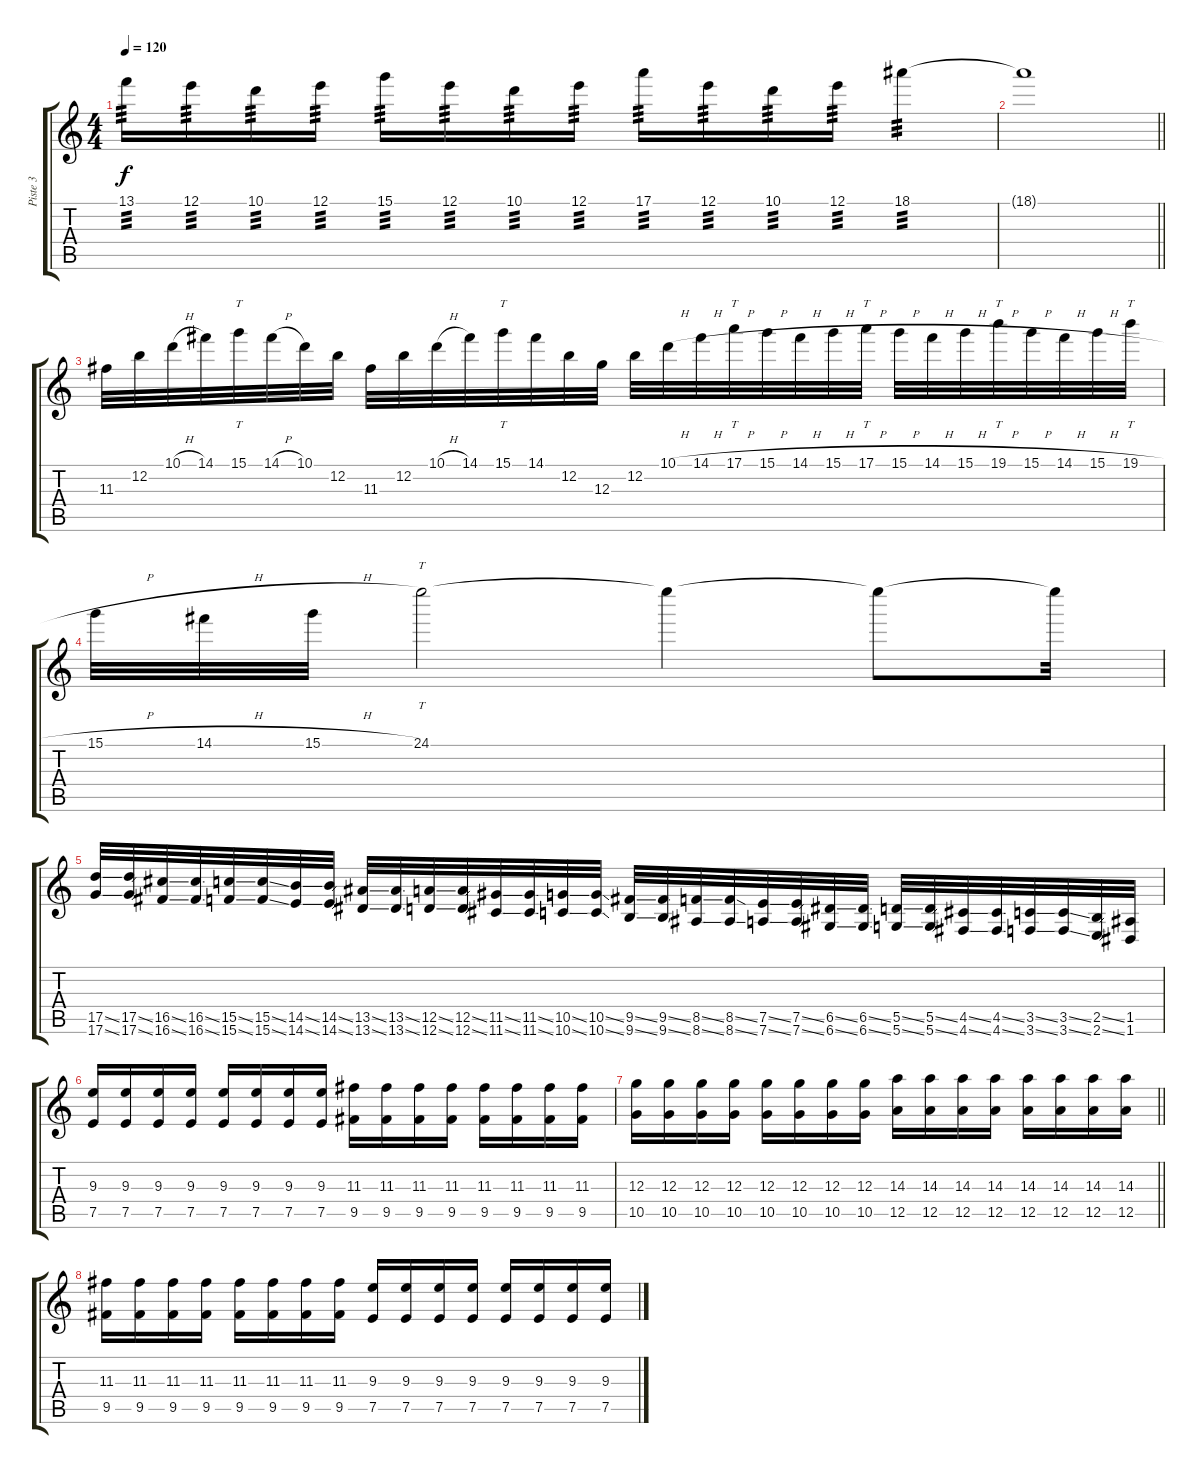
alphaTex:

\track ("Piste 3" "Piste 3") {instrument distortionguitar}
\staff {score tabs}
\tuning (E4 B3 G3 D3 A2 D2) {hide}
\ts (4 4)
\tempo 120
\clef g2
\ks c
13.1.16{tp 3 dy f} 12.1.16{tp 3} 10.1.16{tp 3} 12.1.16{tp 3} 15.1.16{tp 3} 12.1.16{tp 3} 10.1.16{tp 3} 12.1.16{tp 3} 17.1.16{tp 3} 12.1.16{tp 3} 10.1.16{tp 3} 12.1.16{tp 3} 18.1.4{tp 3} |
\barLineRight lightlight
18.1{t}.1 |
11.3.32 12.2.32 10.1{h}.32 14.1.32 15.1.32{tt} 14.1{h}.32 10.1.32 12.2.32 11.3.32 12.2.32 10.1{h}.32 14.1.32 15.1.32{tt} 14.1.32 12.2.32 12.3.32 12.2.32 10.1{h}.32 14.1{h}.32 17.1{h}.32{tt} 15.1{h}.32 14.1{h}.32 15.1{h}.32 17.1{h}.32{tt} 15.1{h}.32 14.1{h}.32 15.1{h}.32 19.1{h}.32{tt} 15.1{h}.32 14.1{h}.32 15.1{h}.32 19.1{h}.32{tt} |
15.1{h}.32 14.1{h}.32 15.1{h}.32 24.1.2{tt} 24.1{t}.4 24.1{t}.8 24.1{t}.32 |
(17.5{ss} 17.6{ss}).32 (17.5{ss} 17.6{ss}).32 (16.5{ss} 16.6{ss}).32 (16.5{ss} 16.6{ss}).32 (15.5{ss} 15.6{ss}).32 (15.5{ss} 15.6{ss}).32 (14.5{ss} 14.6{ss}).32 (14.5{ss} 14.6{ss}).32 (13.5{ss} 13.6{ss}).32 (13.5{ss} 13.6{ss}).32 (12.5{ss} 12.6{ss}).32 (12.5{ss} 12.6{ss}).32 (11.5{ss} 11.6{ss}).32 (11.5{ss} 11.6{ss}).32 (10.5{ss} 10.6{ss}).32 (10.5{ss} 10.6{ss}).32 (9.5{ss} 9.6{ss}).32 (9.5{ss} 9.6{ss}).32 (8.5{ss} 8.6{ss}).32 (8.5{ss} 8.6{ss}).32 (7.5{ss} 7.6{ss}).32 (7.5{ss} 7.6{ss}).32 (6.5{ss} 6.6{ss}).32 (6.5{ss} 6.6{ss}).32 (5.5{ss} 5.6{ss}).32 (5.5{ss} 5.6{ss}).32 (4.5{ss} 4.6{ss}).32 (4.5{ss} 4.6{ss}).32 (3.5{ss} 3.6{ss}).32 (3.5{ss} 3.6{ss}).32 (2.5{ss} 2.6{ss}).32 (1.5 1.6).32 |
(9.3 7.5).16 (9.3 7.5).16 (9.3 7.5).16 (9.3 7.5).16 (9.3 7.5).16 (9.3 7.5).16 (9.3 7.5).16 (9.3 7.5).16 (11.3 9.5).16 (11.3 9.5).16 (11.3 9.5).16 (11.3 9.5).16 (11.3 9.5).16 (11.3 9.5).16 (11.3 9.5).16 (11.3 9.5).16 |
\barLineRight lightlight
(12.3 10.5).16 (12.3 10.5).16 (12.3 10.5).16 (12.3 10.5).16 (12.3 10.5).16 (12.3 10.5).16 (12.3 10.5).16 (12.3 10.5).16 (14.3 12.5).16 (14.3 12.5).16 (14.3 12.5).16 (14.3 12.5).16 (14.3 12.5).16 (14.3 12.5).16 (14.3 12.5).16 (14.3 12.5).16 |
(11.3 9.5).16 (11.3 9.5).16 (11.3 9.5).16 (11.3 9.5).16 (11.3 9.5).16 (11.3 9.5).16 (11.3 9.5).16 (11.3 9.5).16 (9.3 7.5).16 (9.3 7.5).16 (9.3 7.5).16 (9.3 7.5).16 (9.3 7.5).16 (9.3 7.5).16 (9.3 7.5).16 (9.3 7.5).16
